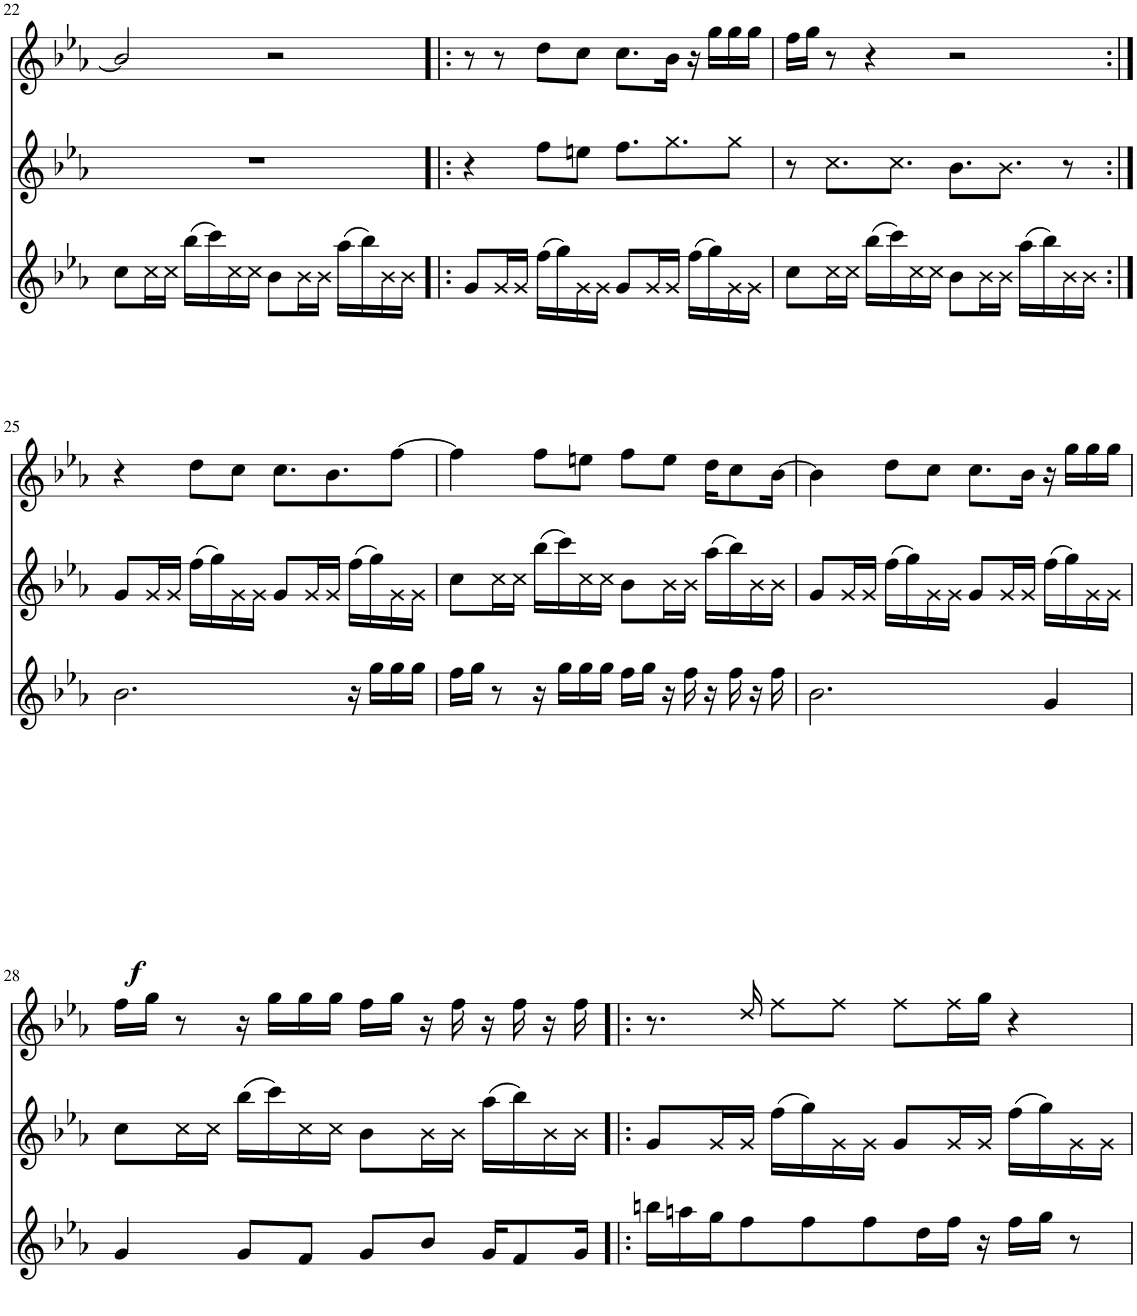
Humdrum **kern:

**kern	**dynam	**kern	**kern
*part3	*part3	*part2	*part1
*staff3	*staff3	*staff2	*staff1
*I"Alto Recorder	*	*I"Alto Recorder	*I"Alto Recorder
*I'Rec	*	*I'Rec	*I'Rec
!!LO:PB:g=z
*clefG2	*	*clefG2	*clefG2
*k[b-e-a-]	*	*k[b-e-a-]	*k[b-e-a-]
*M4/4	*	*M4/4	*M4/4
=22	=22	=22	=22
8cc\L	.	1r	2b-/]
16cc\L	.	.	.
16cc\JJ	.	.	.
(16bb-\LL	.	.	.
16ccc\)	.	.	.
16cc\	.	.	.
16cc\JJ	.	.	.
8b-\L	.	.	2r
16b-\L	.	.	.
16b-\JJ	.	.	.
(16aa-\LL	.	.	.
16bb-\)	.	.	.
16b-\	.	.	.
16b-\JJ	.	.	.
=23!|:	=23!|:	=23!|:	=23!|:
8g/L	.	4r	8r
16g/L	.	.	8r
16g/JJ	.	.	.
(16ff\LL	.	8ff\L	8dd\L
16gg\)	.	.	.
16g\	.	8een\J	8cc\J
16g\JJ	.	.	.
8g/L	.	8.ff\L	8.cc\L
16g/L	.	.	.
16g/JJ	.	8.gg\	16b-\Jk
(16ff\LL	.	.	16r
16gg\)	.	.	16gg\LL
16g\	.	8gg\J	16gg\
16g\JJ	.	.	16gg\JJ
=24	=24	=24	=24
8cc\L	.	8r	16ff\LL
.	.	.	16gg\JJ
16cc\L	.	8.cc\L	8r
16cc\JJ	.	.	.
(16bb-\LL	.	.	4r
16ccc\)	.	8.cc\J	.
16cc\	.	.	.
16cc\JJ	.	.	.
8b-\L	.	8.b-\L	2r
16b-\L	.	.	.
16b-\JJ	.	8.b-\J	.
(16aa-\LL	.	.	.
16bb-\)	.	.	.
16b-\	.	8r	.
16b-\JJ	.	.	.
!!LO:LB:g=z
=25:|!	=25:|!	=25:|!	=25:|!
!	!LO:DY:b	!	!
2.b-\	f	8g/L	4r
.	.	16g/L	.
.	.	16g/JJ	.
.	.	(16ff\LL	8dd\L
.	.	16gg\)	.
.	.	16g\	8cc\J
.	.	16g\JJ	.
.	.	8g/L	8.cc\L
.	.	16g/L	.
.	.	16g/JJ	8.b-\
16r	.	(16ff\LL	.
16gg\LL	.	16gg\)	.
16gg\	.	16g\	[8ff\J
16gg\JJ	.	16g\JJ	.
=26	=26	=26	=26
16ff\LL	.	8cc\L	4ff\]
16gg\JJ	.	.	.
8r	.	16cc\L	.
.	.	16cc\JJ	.
16r	.	(16bb-\LL	8ff\L
16gg\LL	.	16ccc\)	.
16gg\	.	16cc\	8een\J
16gg\JJ	.	16cc\JJ	.
16ff\LL	.	8b-\L	8ff\L
16gg\JJ	.	.	.
16r	.	16b-\L	8ee\J
16ff\	.	16b-\JJ	.
16r	.	(16aa-\LL	16dd\KL
16ff\	.	16bb-\)	8cc\
16r	.	16b-\	.
16ff\	.	16b-\JJ	[16b-\Jk
=27	=27	=27	=27
2.b-\	.	8g/L	4b-\]
.	.	16g/L	.
.	.	16g/JJ	.
.	.	(16ff\LL	8dd\L
.	.	16gg\)	.
.	.	16g\	8cc\J
.	.	16g\JJ	.
.	.	8g/L	8.cc\L
.	.	16g/L	.
.	.	16g/JJ	16b-\Jk
4g/	.	(16ff\LL	16r
.	.	16gg\)	16gg\LL
.	.	16g\	16gg\
.	.	16g\JJ	16gg\JJ
!!LO:LB:g=z
=28	=28	=28	=28
4g/	.	8cc\L	16ff\LL
.	.	.	16gg\JJ
.	.	16cc\L	8r
.	.	16cc\JJ	.
8g/L	.	(16bb-\LL	16r
.	.	16ccc\)	16gg\LL
8f/J	.	16cc\	16gg\
.	.	16cc\JJ	16gg\JJ
8g/L	.	8b-\L	16ff\LL
.	.	.	16gg\JJ
8b-/J	.	16b-\L	16r
.	.	16b-\JJ	16ff\
16g/KL	.	(16aa-\LL	16r
8f/	.	16bb-\)	16ff\
.	.	16b-\	16r
16g/Jk	.	16b-\JJ	16ff\
=29!|:	=29!|:	=29!|:	=29!|:
16bbn\LL	.	8g/L	8.r
16aan\	.	.	.
16gg\J	.	16g/L	.
8ff\	.	16g/JJ	16dd/
.	.	(16ff\LL	8ff\L
8ff\	.	16gg\)	.
.	.	16g\	8ff\J
8ff\	.	16g\JJ	.
.	.	8g/L	8ff\L
16dd\L	.	.	.
16ff\JJ	.	16g/L	16ff\L
16r	.	16g/JJ	16gg\JJ
16ff\LL	.	(16ff\LL	4r
16gg\JJ	.	16gg\)	.
8r	.	16g\	.
.	.	16g\JJ	.
=	=	=	=
*-	*-	*-	*-
